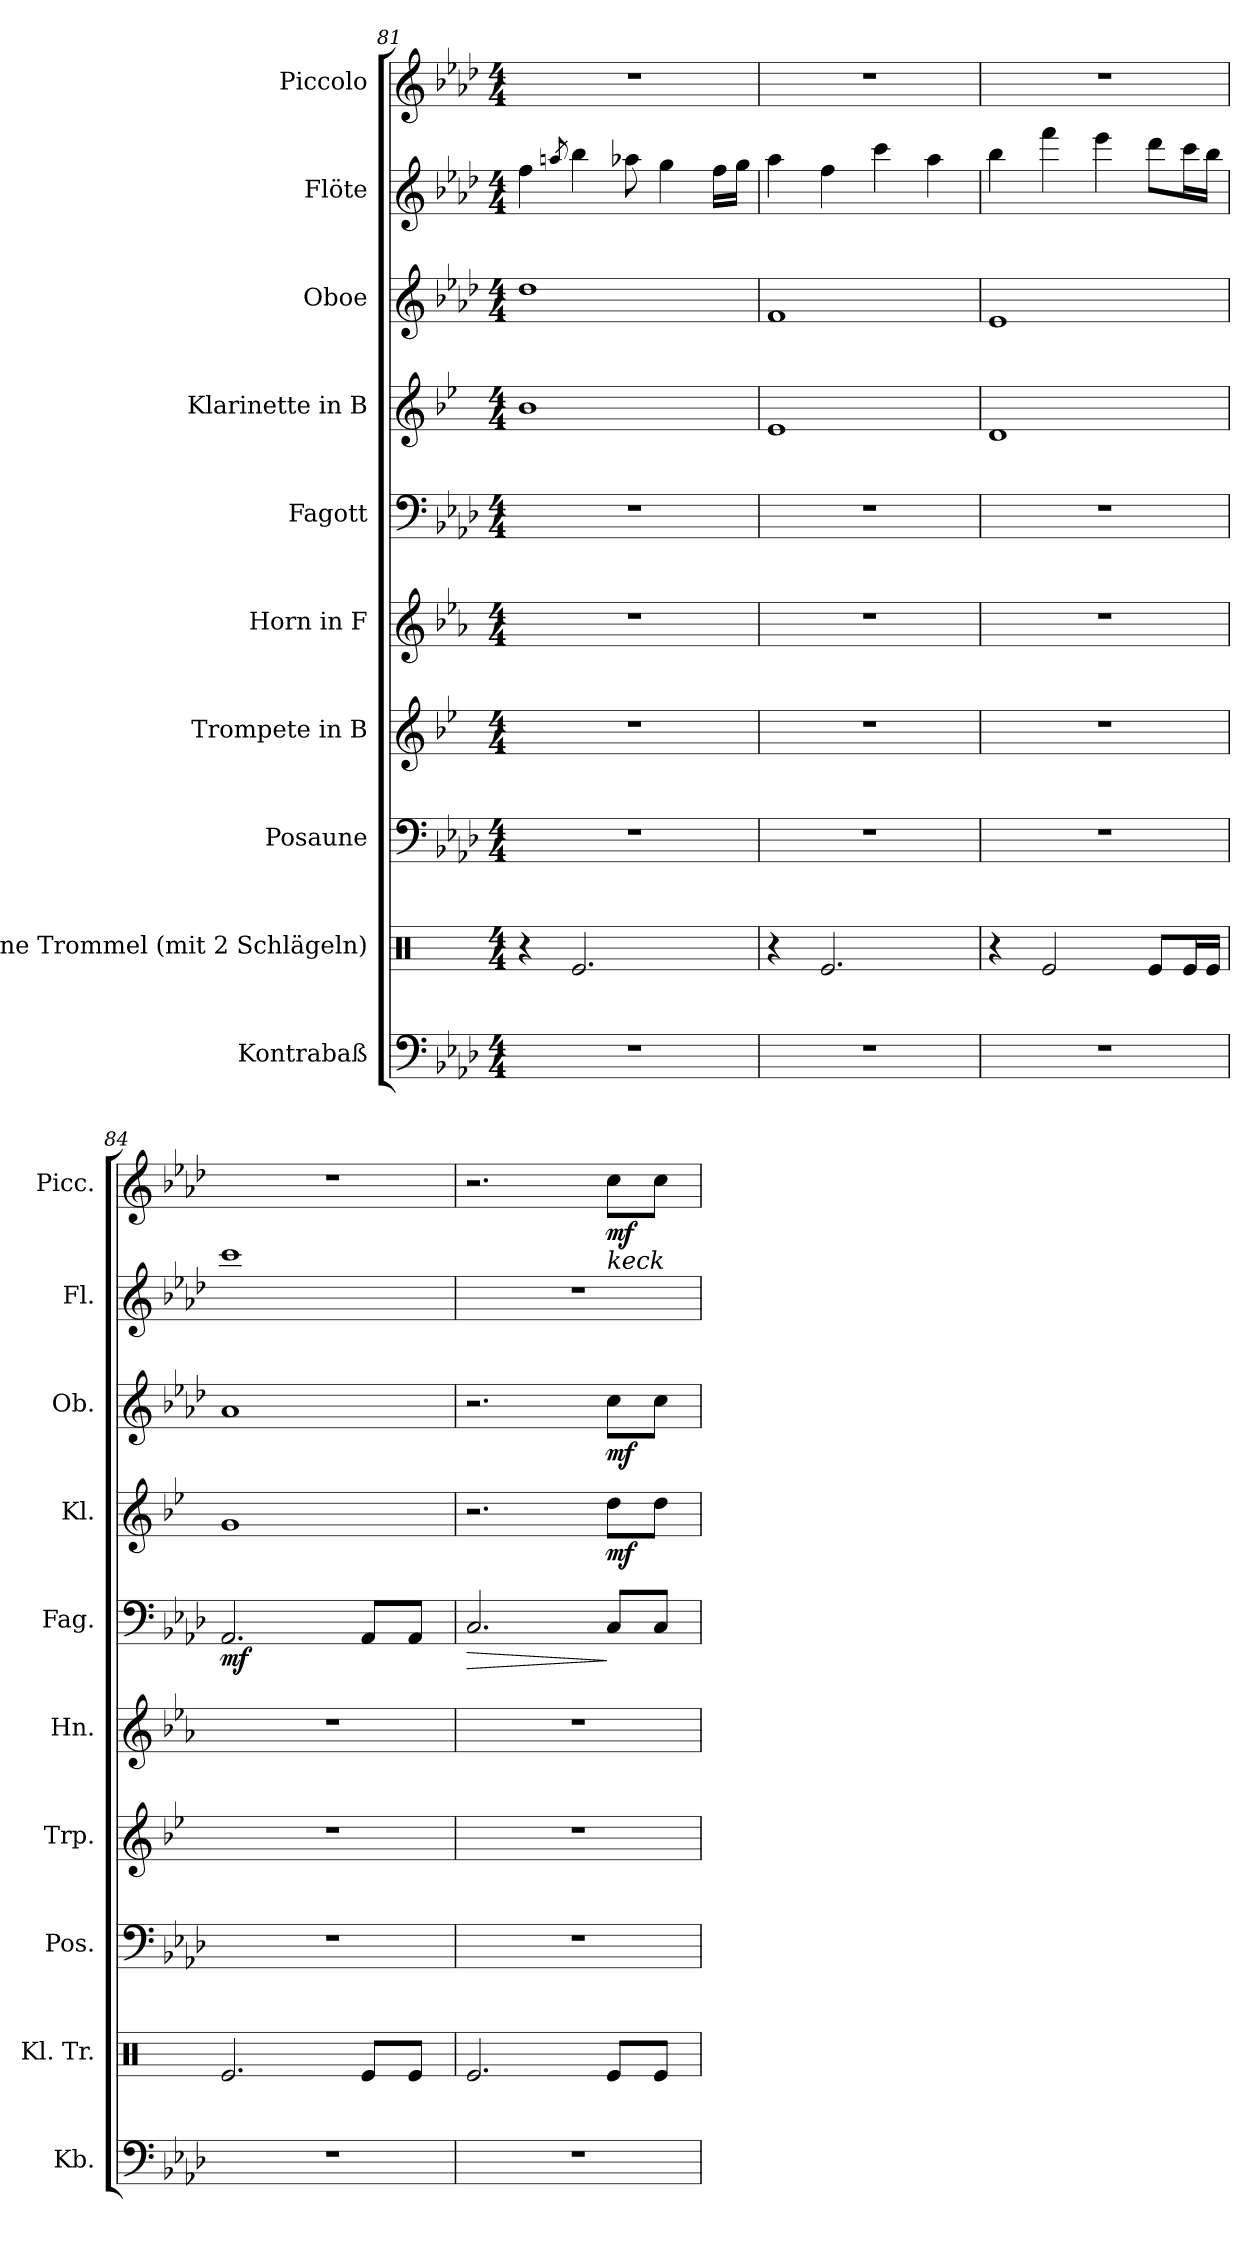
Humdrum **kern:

**kern	**kern	**kern	**kern	**kern	**kern	**dynam	**kern	**dynam	**kern	**dynam	**kern	**kern	**dynam
*part10	*part9	*part8	*part7	*part6	*part5	*part5	*part4	*part4	*part3	*part3	*part2	*part1	*part1
*staff10	*staff9	*staff8	*staff7	*staff6	*staff5	*staff5	*staff4	*staff4	*staff3	*staff3	*staff2	*staff1	*staff1
*I"Kontrabaß	*I"Kleine Trommel (mit 2 Schlägeln)	*I"Posaune	*I"Trompete in B	*I"Horn in F	*I"Fagott	*	*I"Klarinette in B	*	*I"Oboe	*	*I"Flöte	*I"Piccolo	*
*I'Kb.	*I'Kl. Tr.	*I'Pos.	*I'Trp.	*I'Hn.	*I'Fag.	*	*I'Kl.	*	*I'Ob.	*	*I'Fl.	*I'Picc.	*
*clefF4	*clefX	*clefF4	*clefG2	*clefG2	*clefF4	*	*clefG2	*	*clefG2	*	*clefG2	*clefG2	*
*ITrd7c12	*	*	*ITrd1c2	*ITrd4c7	*	*	*ITrd1c2	*	*	*	*	*ITrd-7c-12	*
*k[b-e-a-d-]	*k[]	*k[b-e-a-d-]	*k[b-e-a-d-]	*k[b-e-a-d-]	*k[b-e-a-d-]	*	*k[b-e-a-d-]	*	*k[b-e-a-d-]	*	*k[b-e-a-d-]	*k[b-e-a-d-]	*
*A-:	*C:	*A-:	*A-:	*A-:	*A-:	*	*A-:	*	*A-:	*	*A-:	*A-:	*
*M4/4	*M4/4	*M4/4	*M4/4	*M4/4	*M4/4	*	*M4/4	*	*M4/4	*	*M4/4	*M4/4	*
=81	=81	=81	=81	=81	=81	=81	=81	=81	=81	=81	=81	=81	=81
1r	4r	1r	1r	1r	1r	.	1a-i	.	1dd-i	.	4ffi\	1r	.
.	.	.	.	.	.	.	.	.	.	.	8qaani/	.	.
.	2.Rei/	.	.	.	.	.	.	.	.	.	4bb-i\	.	.
.	.	.	.	.	.	.	.	.	.	.	8aa-Xi\	.	.
.	.	.	.	.	.	.	.	.	.	.	4ggi\	.	.
.	.	.	.	.	.	.	.	.	.	.	16ffi\LL	.	.
.	.	.	.	.	.	.	.	.	.	.	16ggi\JJ	.	.
=82	=82	=82	=82	=82	=82	=82	=82	=82	=82	=82	=82	=82	=82
1r	4r	1r	1r	1r	1r	.	1d-i	.	1fi	.	4aa-i\	1r	.
.	2.Rei/	.	.	.	.	.	.	.	.	.	4ffi\	.	.
.	.	.	.	.	.	.	.	.	.	.	4ccci\	.	.
.	.	.	.	.	.	.	.	.	.	.	4aa-i\	.	.
!!LO:LB:g=z
=83	=83	=83	=83	=83	=83	=83	=83	=83	=83	=83	=83	=83	=83
1r	4r	1r	1r	1r	1r	.	1ci	.	1e-i	.	4bb-i\	1r	.
.	2Rei/	.	.	.	.	.	.	.	.	.	4fffi\	.	.
.	.	.	.	.	.	.	.	.	.	.	4eee-i\	.	.
.	8Rei/L	.	.	.	.	.	.	.	.	.	8ddd-i\L	.	.
.	16Rei/L	.	.	.	.	.	.	.	.	.	16ccci\L	.	.
.	16Rei/JJ	.	.	.	.	.	.	.	.	.	16bb-i\JJ	.	.
=84	=84	=84	=84	=84	=84	=84	=84	=84	=84	=84	=84	=84	=84
1r	2.Rei/	1r	1r	1r	2.AA-i/	mf	1fi	.	1a-i	.	1ccci	1r	.
.	8Rei/L	.	.	.	8AA-i/L	.	.	.	.	.	.	.	.
.	8Rei/J	.	.	.	8AA-i/J	.	.	.	.	.	.	.	.
=85	=85	=85	=85	=85	=85	=85	=85	=85	=85	=85	=85	=85	=85
!	!	!	!	!	!	!LO:HP:b	!	!	!	!	!	!	!
1r	2.Rei/	1r	1r	1r	2.Ci/	>	2.r	.	2.r	.	1r	2.r	.
!	!	!	!	!	!	!	!	!	!	!	!	!LO:TX:b:i:t=keck	!
.	8Rei/L	.	.	.	8Ci/L	]	8cci\L	mf	8cci\L	mf	.	8ccci\L	mf
.	8Rei/J	.	.	.	8Ci/J	.	8cci\J	.	8cci\J	.	.	8ccci\J	.
=	=	=	=	=	=	=	=	=	=	=	=	=	=
*-	*-	*-	*-	*-	*-	*-	*-	*-	*-	*-	*-	*-	*-
